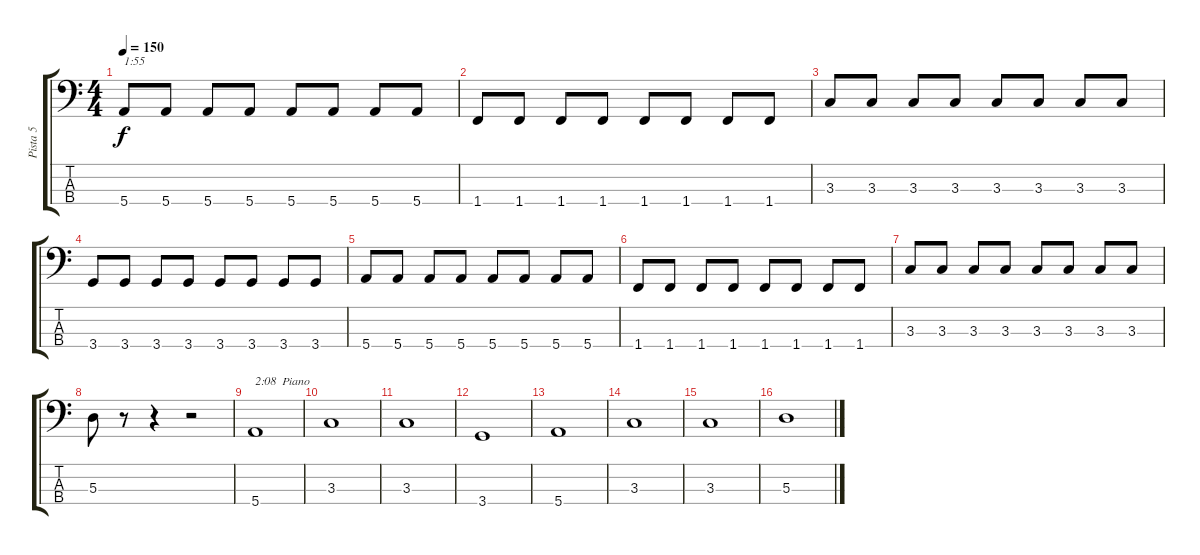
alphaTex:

\track ("Pista 5" "Pista 5") {instrument electricbassfinger}
\staff {score tabs}
\tuning (G2 D2 A1 E1) {hide}
\ts (4 4)
\tempo 150
\clef f4
\ks c
5.4.8{txt "1:55" dy f} 5.4.8 5.4.8 5.4.8 5.4.8 5.4.8 5.4.8 5.4.8 |
1.4.8 1.4.8 1.4.8 1.4.8 1.4.8 1.4.8 1.4.8 1.4.8 |
3.3.8 3.3.8 3.3.8 3.3.8 3.3.8 3.3.8 3.3.8 3.3.8 |
3.4.8 3.4.8 3.4.8 3.4.8 3.4.8 3.4.8 3.4.8 3.4.8 |
5.4.8 5.4.8 5.4.8 5.4.8 5.4.8 5.4.8 5.4.8 5.4.8 |
1.4.8 1.4.8 1.4.8 1.4.8 1.4.8 1.4.8 1.4.8 1.4.8 |
3.3.8 3.3.8 3.3.8 3.3.8 3.3.8 3.3.8 3.3.8 3.3.8 |
5.3.8 r.8 r.4 r.2 |
5.4.1{txt "2:08  Piano"} |
3.3.1 |
3.3.1 |
3.4.1 |
5.4.1 |
3.3.1 |
3.3.1 |
5.3.1
